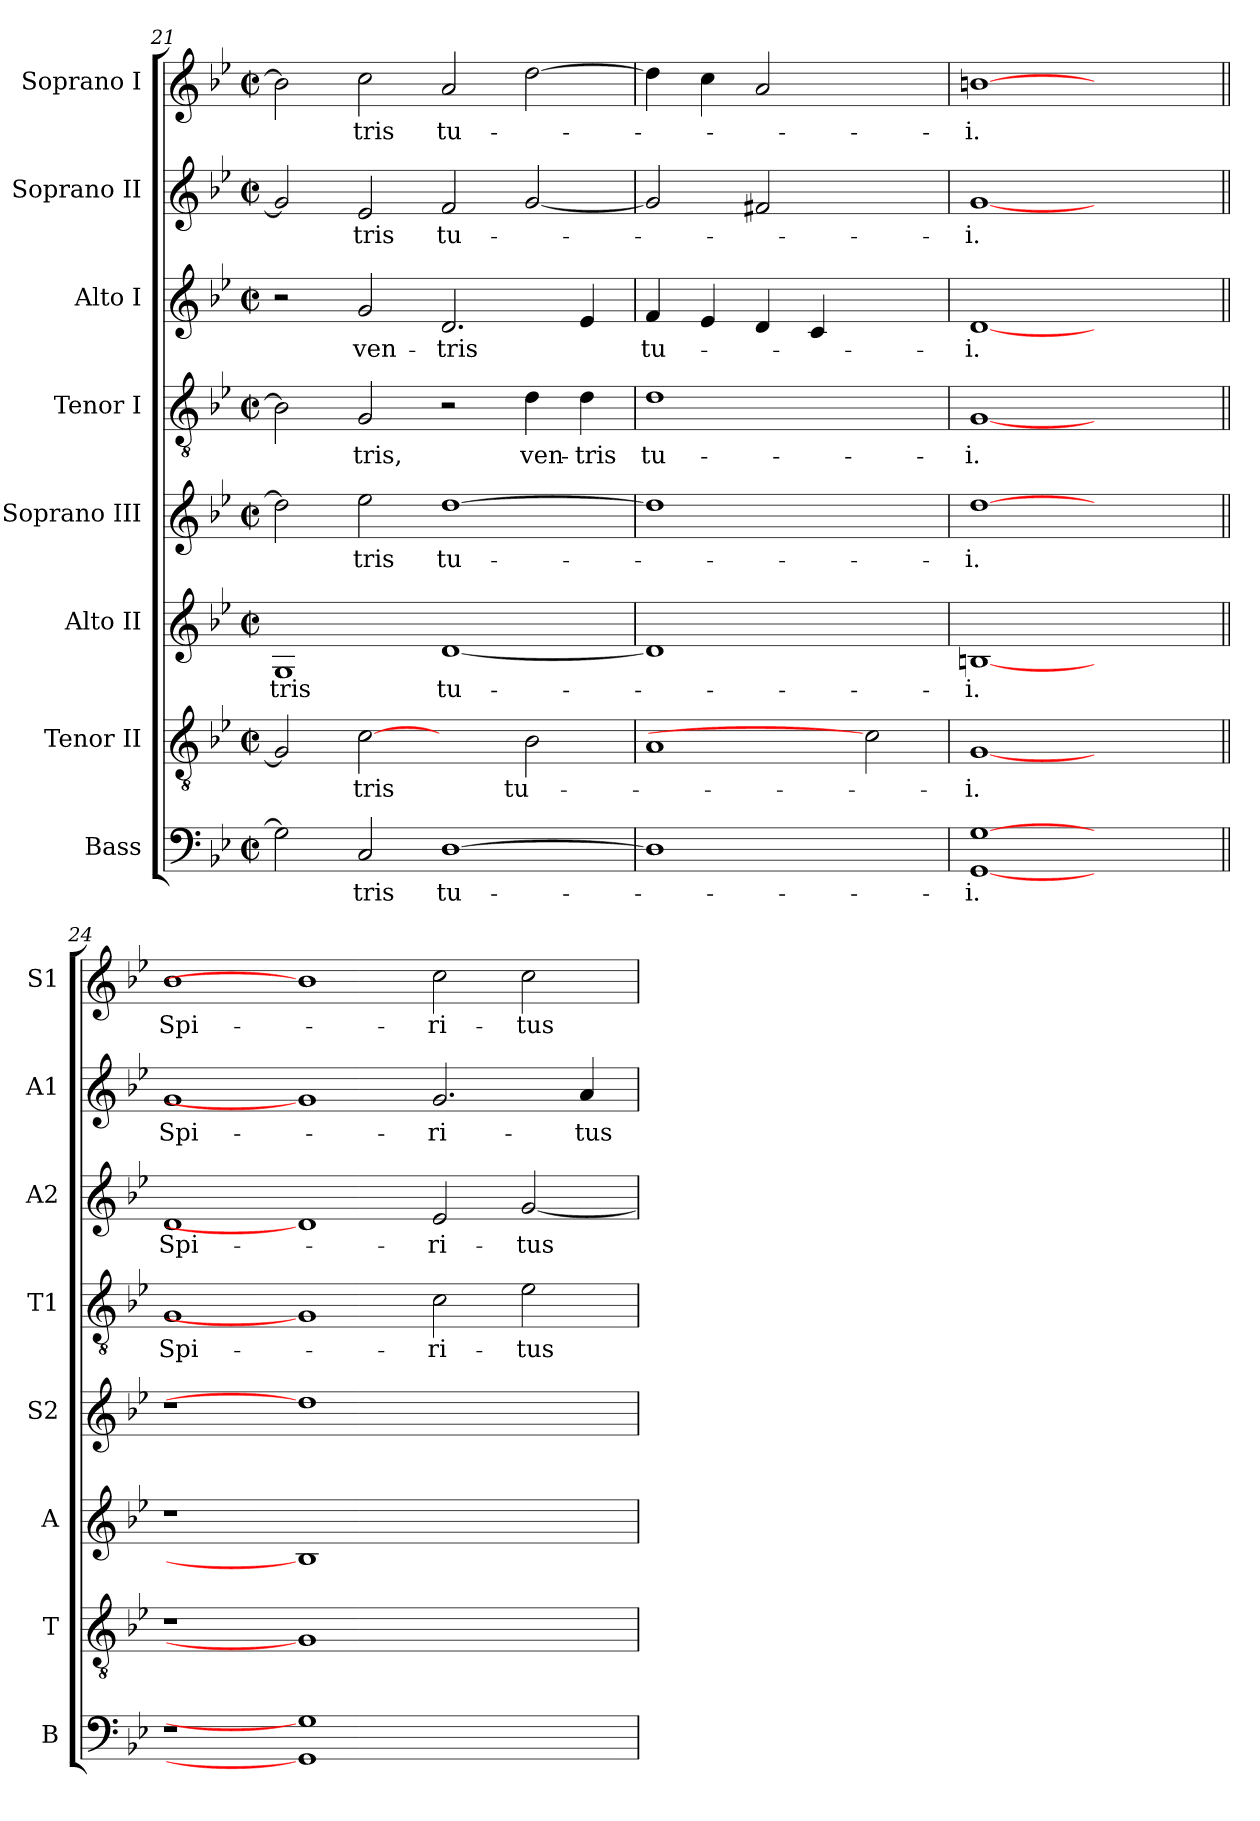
**kern	**text	**kern	**text	**kern	**text	**kern	**text	**kern	**text	**kern	**text	**kern	**text	**kern	**text
*part8	*part8	*part7	*part7	*part6	*part6	*part5	*part5	*part4	*part4	*part3	*part3	*part2	*part2	*part1	*part1
*staff8	*staff8	*staff7	*staff7	*staff6	*staff6	*staff5	*staff5	*staff4	*staff4	*staff3	*staff3	*staff2	*staff2	*staff1	*staff1
*I"Bass	*	*I"Tenor II	*	*I"Alto II	*	*I"Soprano III	*	*I"Tenor I	*	*I"Alto I	*	*I"Soprano II	*	*I"Soprano I	*
*I'B	*	*I'T	*	*I'A	*	*I'S2	*	*I'T1	*	*I'A2	*	*I'A1	*	*I'S1	*
*clefF4	*	*clefGv2	*	*clefG2	*	*clefG2	*	*clefGv2	*	*clefG2	*	*clefG2	*	*clefG2	*
*	*	*	*	*ITrd7c12	*	*	*	*	*	*	*	*	*	*	*
*k[b-e-]	*	*k[b-e-]	*	*k[b-e-]	*	*k[b-e-]	*	*k[b-e-]	*	*k[b-e-]	*	*k[b-e-]	*	*k[b-e-]	*
*B-:	*	*B-:	*	*B-:	*	*B-:	*	*B-:	*	*B-:	*	*B-:	*	*B-:	*
*M2/2	*	*M2/2	*	*M2/2	*	*M2/2	*	*M2/2	*	*M2/2	*	*M2/2	*	*M2/2	*
*met(c|)	*	*met(c|)	*	*met(c|)	*	*met(c|)	*	*met(c|)	*	*met(c|)	*	*met(c|)	*	*met(c|)	*
=21	=21	=21	=21	=21	=21	=21	=21	=21	=21	=21	=21	=21	=21	=21	=21
!	!	!	!	!	!LO:LY:b	!	!	!	!	!	!	!	!	!	!
2G\]	.	2G/]	.	1GG	-tris	2dd\]	.	2B-\]	.	2r	.	2g/]	.	2b-\]	.
!	!LO:LY:b	!	!LO:LY:b	!	!	!	!LO:LY:b	!	!LO:LY:b	!	!LO:LY:b	!	!LO:LY:b	!	!LO:LY:b
2C/	-tris	[2c	-tris	.	.	2ee-\	-tris	2G/	-tris,	2g/	ven-	2e-/	-tris	2cc\	-tris
!	!LO:LY:b	!	!	!	!LO:LY:b	!	!LO:LY:b	!	!	!	!LO:LY:b	!	!LO:LY:b	!	!LO:LY:b
[>1D	tu-	2ryy	.	[<1D	tu-	[>1dd	tu-	2r	.	2.d/	-tris	2f/	tu-	2a/	tu-
!	!	!	!LO:LY:b	!	!	!	!	!	!LO:LY:b	!	!	!	!	!	!
.	.	2B-\	tu-	.	.	.	.	4d\	ven-	.	.	[<2g/	.	[>2dd\	.
!	!	!	!	!	!	!	!	!	!LO:LY:b	!	!	!	!	!	!
.	.	.	.	.	.	.	.	4d\	-tris	4e-/	.	.	.	.	.
=22	=22	=22	=22	=22	=22	=22	=22	=22	=22	=22	=22	=22	=22	=22	=22
!	!	!	!	!	!	!	!	!	!LO:LY:b	!	!LO:LY:b	!	!	!	!
1D]	.	1A	.	1D]	.	1dd]	.	1d	tu-	4f/	tu-	2g/]	.	4dd\]	.
.	.	.	.	.	.	.	.	.	.	4e-/	.	.	.	4cc\	.
.	.	.	.	.	.	.	.	.	.	4d/	.	2f#X/	.	2a/	.
.	.	.	.	.	.	.	.	.	.	4c/	.	.	.	.	.
2ryy	.	2c]	.	2ryy	.	2ryy	.	2ryy	.	2ryy	.	2ryy	.	2ryy	.
=23	=23	=23	=23	=23	=23	=23	=23	=23	=23	=23	=23	=23	=23	=23	=23
!	!LO:LY:b	!	!LO:LY:b	!	!LO:LY:b	!	!LO:LY:b	!	!LO:LY:b	!	!LO:LY:b	!	!LO:LY:b	!	!LO:LY:b
[1GG [1G	-i.	[1G	-i.	[1BBn	-i.	[1dd	-i.	[1G	-i.	[1d	-i.	[1g	-i.	[1bn	-i.
1ryy	.	1ryy	.	1ryy	.	1ryy	.	1ryy	.	1ryy	.	1ryy	.	1ryy	.
!!LO:PB:g=z
=24||	=24||	=24||	=24||	=24||	=24||	=24||	=24||	=24||	=24||	=24||	=24||	=24||	=24||	=24||	=24||
!LO:N:vis=1	!	!LO:N:vis=1	!	!LO:N:vis=1	!	!LO:N:vis=1	!	!	!LO:LY:b	!	!LO:LY:b	!	!LO:LY:b	!	!LO:LY:b
1r	.	1r	.	1r	.	1r	.	1G	Spi-	1d	Spi-	1g	Spi-	1b-	Spi-
1GG] 1G]	.	1G]	.	1BB]	.	1dd]	.	1G]	.	1d]	.	1g]	.	1b]	.
!	!	!	!	!	!	!	!	!	!LO:LY:b	!	!LO:LY:b	!	!LO:LY:b	!	!LO:LY:b
1ryy	.	1ryy	.	1ryy	.	1ryy	.	2c\	-ri-	2e-/	-ri-	2.g/	-ri-	2cc\	-ri-
!	!	!	!	!	!	!	!	!	!LO:LY:b	!	!LO:LY:b	!	!	!	!LO:LY:b
.	.	.	.	.	.	.	.	2e-\	-tus	[<2g/	-tus	.	.	2cc\	-tus
!	!	!	!	!	!	!	!	!	!	!	!	!	!LO:LY:b	!	!
.	.	.	.	.	.	.	.	.	.	.	.	4a/	-tus	.	.
=	=	=	=	=	=	=	=	=	=	=	=	=	=	=	=
*-	*-	*-	*-	*-	*-	*-	*-	*-	*-	*-	*-	*-	*-	*-	*-
